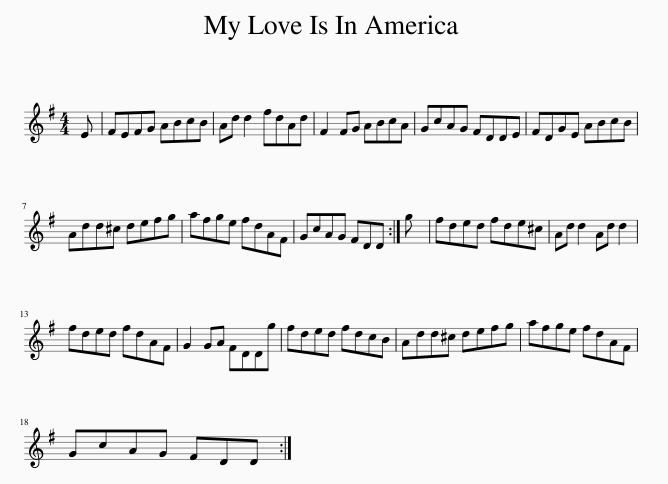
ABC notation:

X:1
L:1/8
M:4/4
I:linebreak $
K:G
V:1 treble
V:1
 E | FEFG ABcB | Ad d2 fdAd | F2 FG ABcA | GcAG FDDE | %5
 FDGE ABcB |$ Add^c defg | afge fdAF | GcAG FDD :| g | %10
 fded fde^c | Ad d2 Ad d2 |$ fded fdAF | G2 GA FDDg | fded fdcB | %15
 Add^c defg | afge fdAF |$ GcAG FDD :| %18
